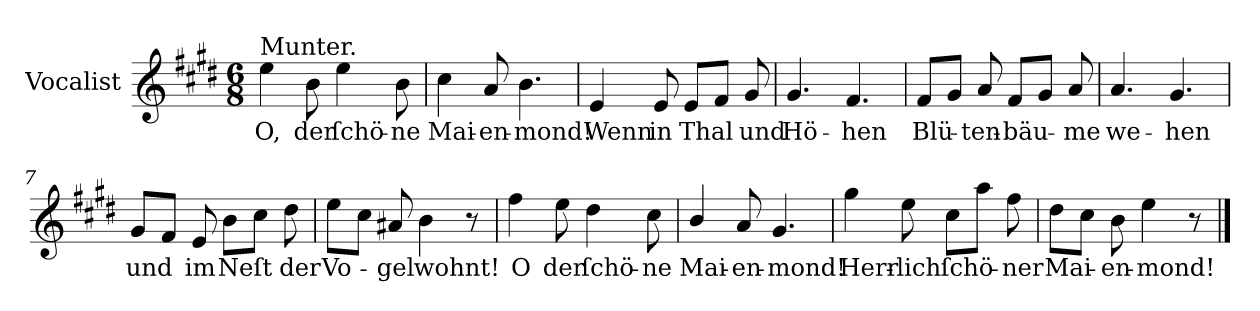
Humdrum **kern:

**kern	**text
*part1	*part1
*staff1	*staff1
*I"Vocalist	*
*clefG2	*
*k[f#c#g#d#]	*
*E:	*
*M6/8	*
=1	=1
!LO:TX:a:t=Munter.	!
4ee	O,
8b	der
4ee	ſchö-
8b	-ne
=2	=2
4cc#	Mai-
8a	-en-
4.b	-mond!
=3	=3
4e	Wenn
8e	in
8eL	Thal
8f#J	.
8g#	und
=4	=4
4.g#	Hö-
4.f#	-hen
=5	=5
8f#L	Blü-
8g#J	.
8a	-ten-
8f#L	-bäu-
8g#J	.
8a	-me
=6	=6
4.a	we-
4.g#	-hen
=7	=7
8g#L	und
8f#J	.
8e	im
8bL	Neſt
8cc#J	.
8dd#	der
=8	=8
8eeL	Vo-
8cc#J	.
8a#X	-gel
4b	wohnt!
8r	.
=9	=9
4ff#	O
8ee	der
4dd#	ſchö-
8cc#	-ne
=10	=10
4b/	Mai-
8a	-en-
4.g#	-mond!
=11	=11
4gg#	Herr-
8ee	-lich
8cc#L	ſchö-
8aaJ	.
8ff#	-ner
=12	=12
8dd#L	Mai-
8cc#J	.
8b	-en-
4ee	mond!
8r	.
==	==
*-	*-
